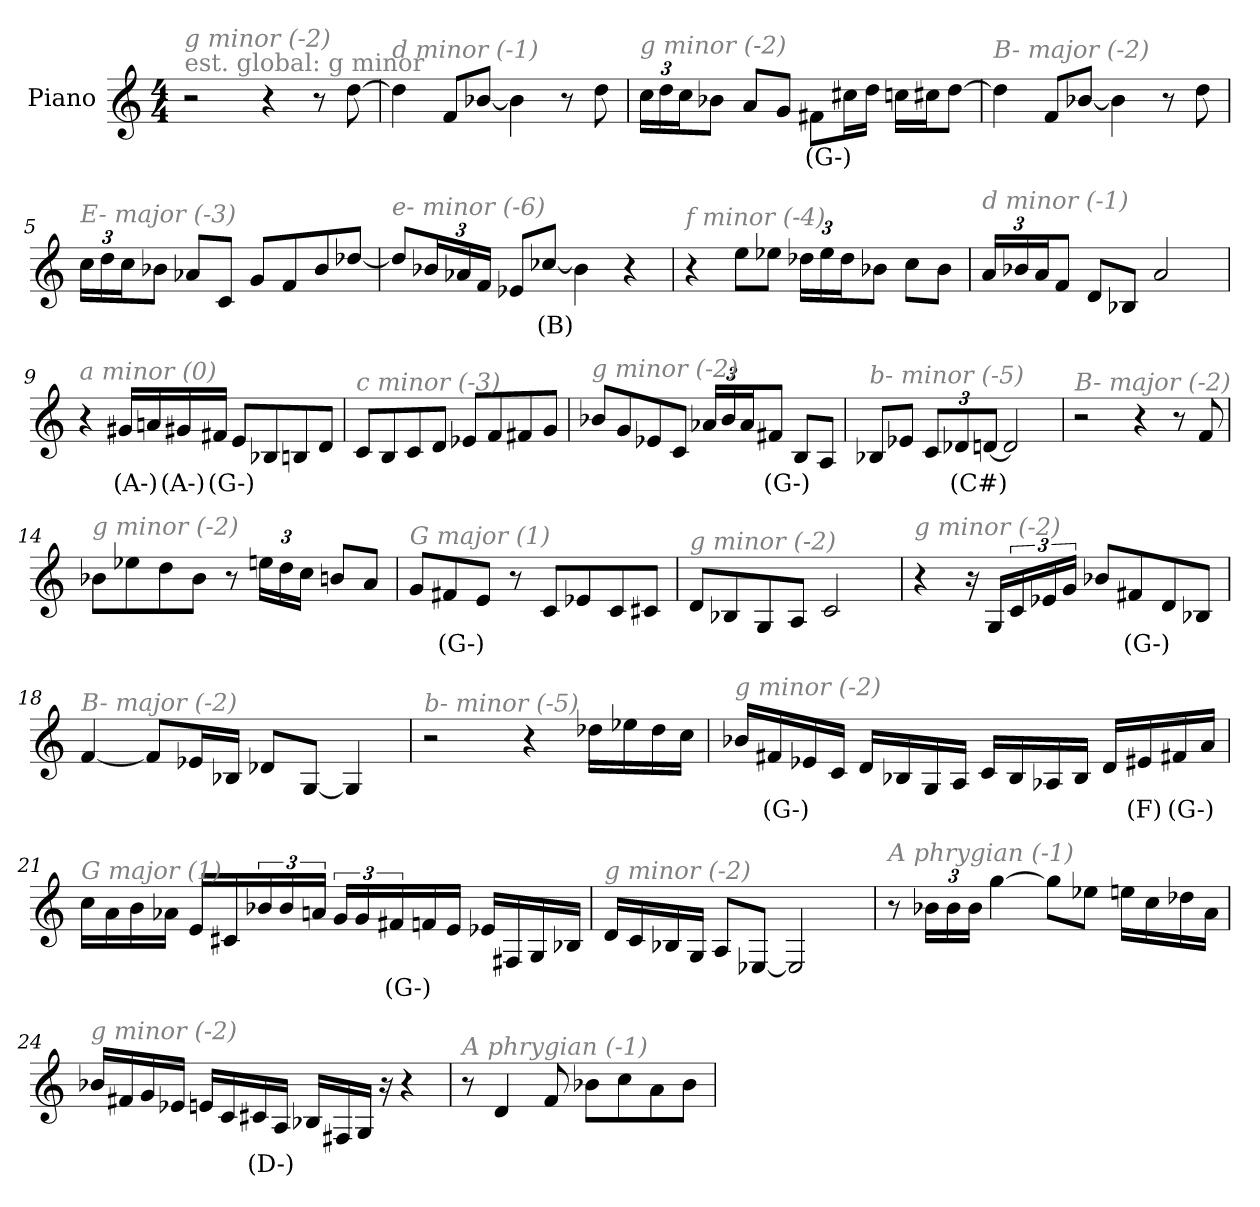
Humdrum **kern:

**kern	**text
*part1	*part1
*staff1	*staff1
*I"Piano	*
*I'Pno	*
*clefG2	*
*k[]	*
*M4/4	*
*MM162	*
=1	=1
!LO:TX:a:color=#808080:t=est. global&colon; g minor	!
!LO:TX:i:color=#808080:t=g minor (-2)	!
2r	.
4r	.
8r	.
[8dd\	.
=2	=2
!LO:TX:i:color=#808080:t=d minor (-1)	!
4dd\]	.
8f/L	.
[8b-X/J	.
4b-\]	.
8r	.
8dd\	.
=3	=3
*Xbrackettup	*
!LO:TX:i:color=#808080:t=g minor (-2)	!
24cc\LL	.
24dd\	.
24cc\J	.
8b-X\J	.
8a/L	.
8g/J	.
8f#Xi\L	(G-)
16cc#X\L	.
16dd\JJ	.
16ccn\LL	.
16cc#X\J	.
[8dd\J	.
=4	=4
!LO:TX:i:color=#808080:t=B- major (-2)	!
4dd\]	.
8f/L	.
[8b-X/J	.
4b-\]	.
8r	.
8dd\	.
!!LO:LB:g=z
=5	=5
!LO:TX:i:color=#808080:t=E- major (-3)	!
24cc\LL	.
24dd\	.
24cc\J	.
8b-X\J	.
8a-X/L	.
8c/J	.
8g/L	.
8f/	.
8b-/	.
[8dd-X/J	.
=6	=6
!LO:TX:i:color=#808080:t=e- minor (-6)	!
8dd-/L]	.
24b-X/L	.
24a-X/	.
24f/JJ	.
8e-X/L	.
[8cc-Xi/J	(B)
4b\]	.
4r	.
=7	=7
!LO:TX:i:color=#808080:t=f minor (-4)	!
4r	.
8ee\L	.
8ee-X\J	.
24dd-X\LL	.
24ee-\	.
24dd-\J	.
8b-X\J	.
8cc\L	.
8b-\J	.
=8	=8
!LO:TX:i:color=#808080:t=d minor (-1)	!
24a/LL	.
24b-X/	.
24a/J	.
8f/J	.
8d/L	.
8B-X/J	.
2a/	.
!!LO:LB:g=z
=9	=9
!LO:TX:i:color=#808080:t=a minor (0)	!
4r	.
16g#Xi/LL	(A-)
16an/	.
16g#Xi/	(A-)
16f#Xi/JJ	(G-)
8e/L	.
8B-X/	.
8Bn/	.
8d/J	.
=10	=10
!LO:TX:i:color=#808080:t=c minor (-3)	!
8c/L	.
8B/	.
8c/	.
8d/J	.
8e-X/L	.
8f/	.
8f#X/	.
8g/J	.
=11	=11
!LO:TX:i:color=#808080:t=g minor (-2)	!
8b-X/L	.
8g/	.
8e-X/	.
8c/J	.
24a-X/LL	.
24b-/	.
24a-/J	.
8f#Xi/J	(G-)
8B/L	.
8A/J	.
=12	=12
!LO:TX:i:color=#808080:t=b- minor (-5)	!
8B-X/L	.
8e-X/J	.
12c/L	.
12d-Xi/	(C#)
[12d/J	.
2d/]	.
!!LO:LB:g=z
=13	=13
!LO:TX:i:color=#808080:t=B- major (-2)	!
2r	.
4r	.
8r	.
8f/	.
=14	=14
!LO:TX:i:color=#808080:t=g minor (-2)	!
8b-X\L	.
8ee-X\	.
8dd\	.
8b-\J	.
8r	.
24een\LL	.
24dd\	.
24cc\JJ	.
8bn/L	.
8a/J	.
=15	=15
!LO:TX:i:color=#808080:t=G major (1)	!
8g/L	.
8f#Xi/	(G-)
8e/J	.
8r	.
8c/L	.
8e-X/	.
8c/	.
8c#X/J	.
=16	=16
!LO:TX:i:color=#808080:t=g minor (-2)	!
8d/L	.
8B-X/	.
8G/	.
8A/J	.
2c/	.
!!LO:LB:g=z
=17	=17
!LO:TX:i:color=#808080:t=g minor (-2)	!
4r	.
16r	.
16G/LL	.
*brackettup	*
24c/	.
24e-X/	.
24g/JJ	.
8b-X/L	.
8f#Xi/	(G-)
8d/	.
8B-X/J	.
=18	=18
!LO:TX:i:color=#808080:t=B- major (-2)	!
[4f/	.
8f/L]	.
16e-X/L	.
16B-X/JJ	.
8d-X/L	.
[8G/J	.
4G/]	.
=19	=19
!LO:TX:i:color=#808080:t=b- minor (-5)	!
2r	.
4r	.
16dd-X\LL	.
16ee-X\	.
16dd-\	.
16cc\JJ	.
!!LO:LB:g=z
=20	=20
!LO:TX:i:color=#808080:t=g minor (-2)	!
16b-X/LL	.
16f#Xi/	(G-)
16e-X/	.
16c/JJ	.
16d/LL	.
16B-X/	.
16G/	.
16A/JJ	.
16c/LL	.
16B-/	.
16A-X/	.
16B-/JJ	.
16d/LL	.
16e#Xi/	(F)
16f#Xi/	(G-)
16a/JJ	.
=21	=21
!LO:TX:i:color=#808080:t=G major (1)	!
16cc\LL	.
16a\	.
16b\	.
16a-X\JJ	.
16e/LL	.
16c#X/	.
24b-X/	.
24b-/	.
24an/JJ	.
24g/LL	.
24g/	.
24f#Xi/	(G-)
16f/	.
16e/JJ	.
16e-X/LL	.
16F#X/	.
16G/	.
16B-X/JJ	.
!!LO:LB:g=z
=22	=22
!LO:TX:i:color=#808080:t=g minor (-2)	!
16d/LL	.
16c/	.
16B-X/	.
16G/JJ	.
8A/L	.
[8E-X/J	.
2E-/]	.
=23	=23
!LO:TX:i:color=#808080:t=A phrygian (-1)	!
8r	.
*Xbrackettup	*
24b-X\LL	.
24b-\	.
24b-\JJ	.
[4gg\	.
8gg\L]	.
8ee-X\J	.
16een\LL	.
16cc\	.
16dd-X\	.
16a\JJ	.
=24	=24
!LO:TX:i:color=#808080:t=g minor (-2)	!
16b-X/LL	.
16f#X/	.
16g/	.
16e-X/JJ	.
16en/LL	.
16c/	.
16c#Xi/	(D-)
16A/JJ	.
16B-X/LL	.
16F#X/	.
16G/JJ	.
16r	.
4r	.
!!LO:LB:g=z
=25	=25
!LO:TX:i:color=#808080:t=A phrygian (-1)	!
8r	.
4d/	.
8f/	.
8b-X\L	.
8cc\	.
8a\	.
8b-\J	.
=	=
*-	*-
